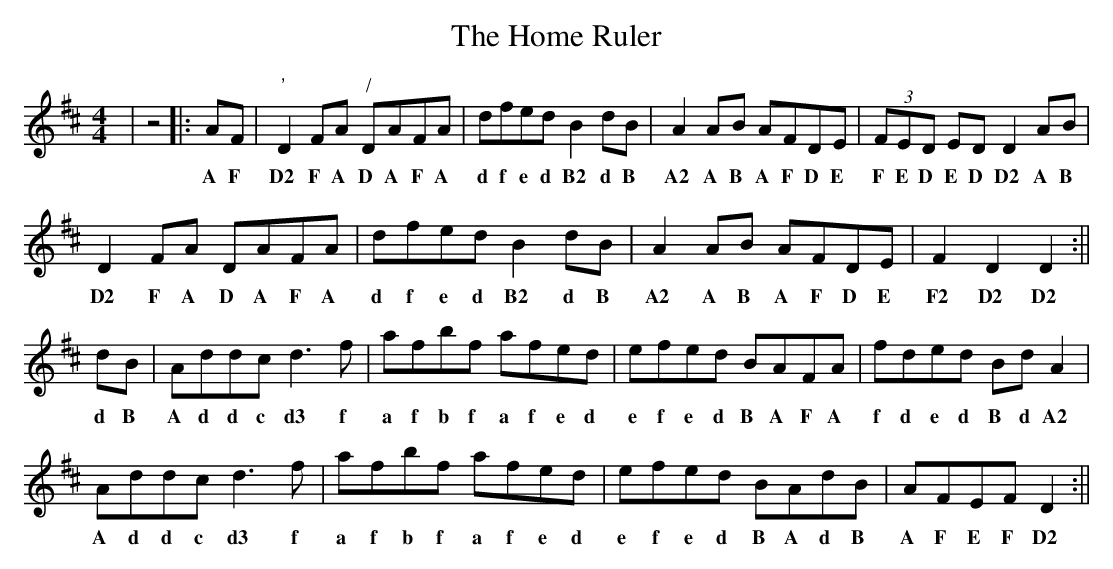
X:1 - 40
T: Home Ruler, The
M: 4/4
L: 1/8
K: Dmaj
|z4|: AF|"'"D2FA "/"DAFA|dfed B2dB|A2AB AFDE|(3FED ED D2 AB|
w: A F D2 F A D A F A d f e d B2 d B A2 A B A F D E F E D E D D2 A B
D2FA DAFA|dfed B2dB|A2AB AFDE|F2D2 D2 :||
w: D2 F A D A F A d f e d B2 d B A2 A B A F D E F2 D2 D2
dB|Addc d3 f|afbf afed|efed BAFA|fded BdA2|
w: d B A d d c d3 f a f b f a f e d e f e d B A F A f d e d B d A2
Addc d3 f|afbf afed|efed BAdB|AFEF D2:||
w: A d d c d3 f a f b f a f e d e f e d B A d B A F E F D2
